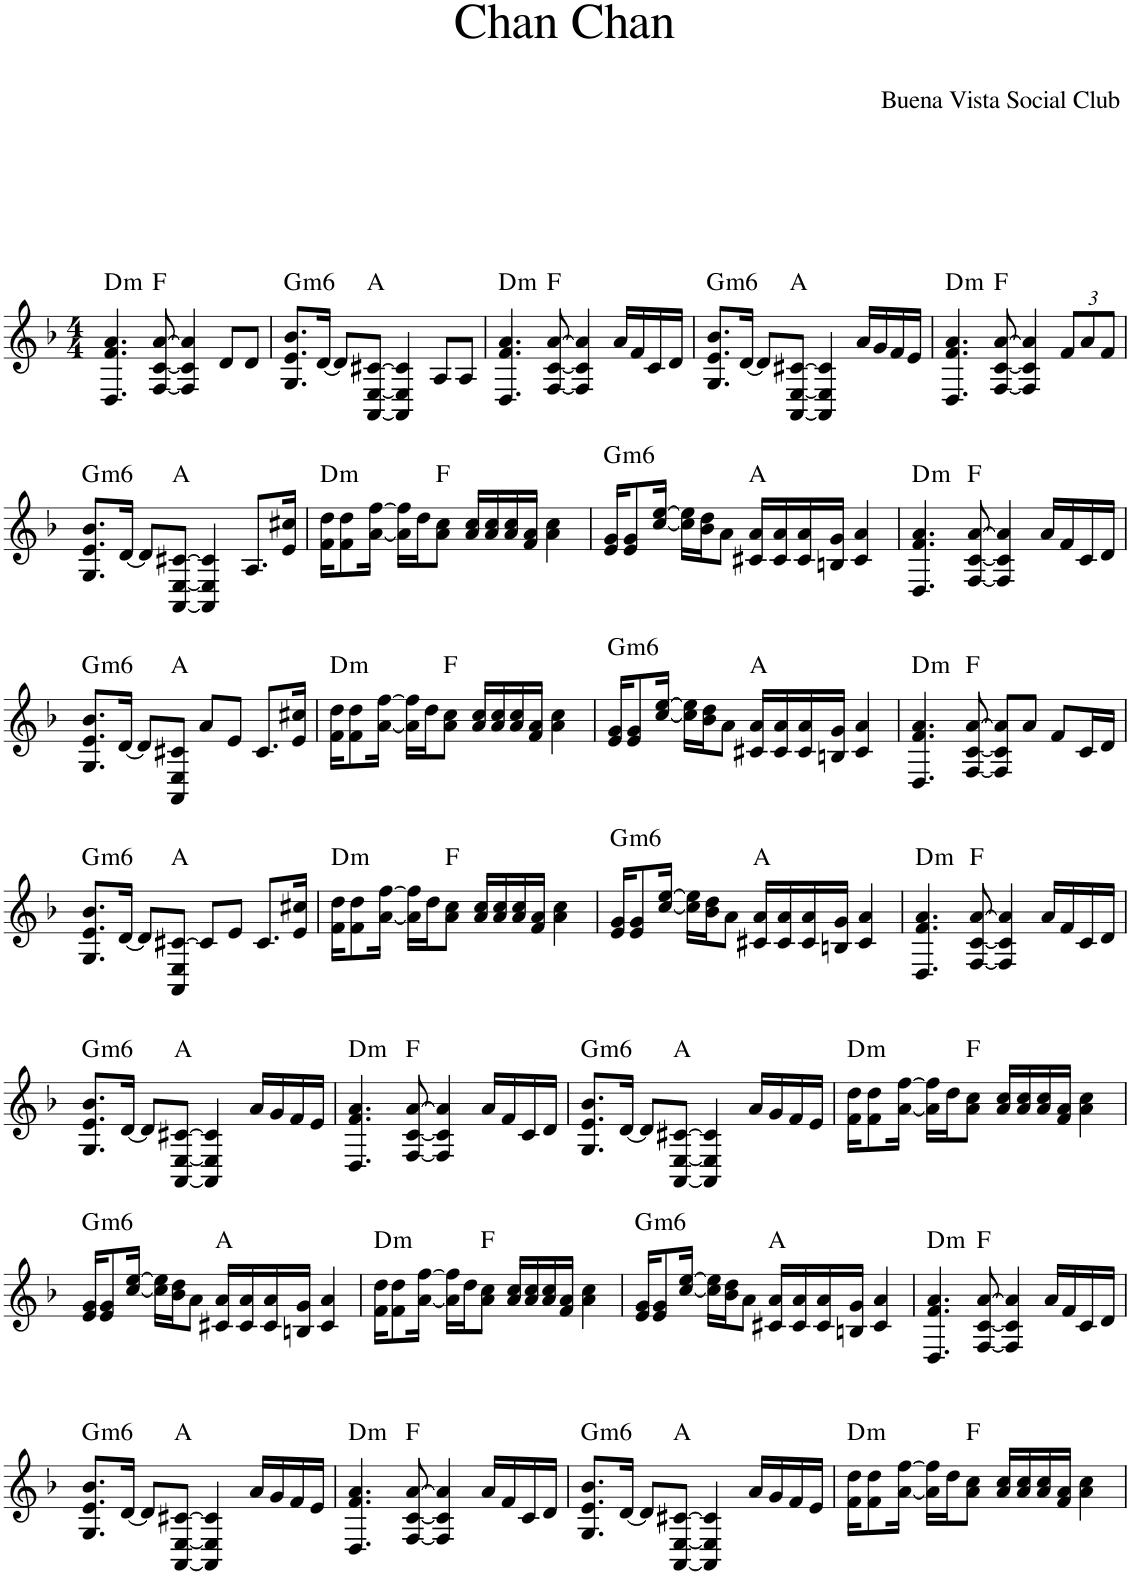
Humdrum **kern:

**kern	**harte
*part1	*part1
*staff1	*
*I"Piano	*
*I'Pno.	*
*clefG2	*
*k[b-]	*
*M4/4	*
=1	=1
!	!LO:H:kt=m
4.D/ 4.f/ 4.a/	D:min
[8F/ [8c/ [8a/	F:maj
4F/] 4c/] 4a/]	.
8d/L	.
8d/J	.
=2	=2
!	!LO:H:kt=m6
8.G/ 8.e/ 8.b-/L	G:min6
[16d/Jk	.
8d/L]	.
[8AA/ [8E/ [8c#X/J	A:maj
4AA/] 4E/] 4c#/]	.
8A/L	.
8A/J	.
=3	=3
!	!LO:H:kt=m
4.D/ 4.f/ 4.a/	D:min
[8F/ [8c/ [8a/	F:maj
4F/] 4c/] 4a/]	.
16a/LL	.
16f/	.
16c/	.
16d/JJ	.
=4	=4
!	!LO:H:kt=m6
8.G/ 8.e/ 8.b-/L	G:min6
[16d/Jk	.
8d/L]	.
[8AA/ [8E/ [8c#X/J	A:maj
4AA/] 4E/] 4c#/]	.
16a/LL	.
16g/	.
16f/	.
16e/JJ	.
=5	=5
!	!LO:H:kt=m
4.D/ 4.f/ 4.a/	D:min
[8F/ [8c/ [8a/	F:maj
4F/] 4c/] 4a/]	.
*Xbrackettup	*
12f/L	.
12a/	.
12f/J	.
!!LO:LB:g=z
=6	=6
!	!LO:H:kt=m6
8.G/ 8.e/ 8.b-/L	G:min6
[16d/Jk	.
8d/L]	.
[8AA/ [8E/ [8c#X/J	A:maj
4AA/] 4E/] 4c#/]	.
8.A/L	.
16e/ 16cc#X/Jk	.
=7	=7
!	!LO:H:kt=m
16f\ 16dd\KL	D:min
8f\ 8dd\	.
[16a\ [16ff\Jk	.
16a\] 16ff\]LL	.
16dd\J	.
8a\ 8cc\J	F:maj
16a/ 16cc/LL	.
16a/ 16cc/	.
16a/ 16cc/	.
16f/ 16a/JJ	.
4a\ 4cc\	.
=8	=8
!	!LO:H:kt=m6
16e/ 16g/KL	G:min6
8e/ 8g/	.
[16cc/ [16ee/Jk	.
16cc\] 16ee\]LL	.
16b-\ 16dd\J	.
8a\J	.
16c#X/ 16a/LL	A:maj
16c#/ 16a/	.
16c#/ 16a/	.
16Bn/ 16g/JJ	.
4c#/ 4a/	.
=9	=9
!	!LO:H:kt=m
4.D/ 4.f/ 4.a/	D:min
[8F/ [8c/ [8a/	F:maj
4F/] 4c/] 4a/]	.
16a/LL	.
16f/	.
16c/	.
16d/JJ	.
!!LO:LB:g=z
=10	=10
!	!LO:H:kt=m6
8.G/ 8.e/ 8.b-/L	G:min6
[16d/Jk	.
8d/L]	.
8AA/ 8E/ 8c#X/J	A:maj
8a/L	.
8e/J	.
8.c#/L	.
16e/ 16cc#X/Jk	.
=11	=11
!	!LO:H:kt=m
16f\ 16dd\KL	D:min
8f\ 8dd\	.
[16a\ [16ff\Jk	.
16a\] 16ff\]LL	.
16dd\J	.
8a\ 8cc\J	F:maj
16a/ 16cc/LL	.
16a/ 16cc/	.
16a/ 16cc/	.
16f/ 16a/JJ	.
4a\ 4cc\	.
=12	=12
!	!LO:H:kt=m6
16e/ 16g/KL	G:min6
8e/ 8g/	.
[16cc/ [16ee/Jk	.
16cc\] 16ee\]LL	.
16b-\ 16dd\J	.
8a\J	.
16c#X/ 16a/LL	A:maj
16c#/ 16a/	.
16c#/ 16a/	.
16Bn/ 16g/JJ	.
4c#/ 4a/	.
=13	=13
!	!LO:H:kt=m
4.D/ 4.f/ 4.a/	D:min
[8F/ [8c/ [8a/	F:maj
8F/] 8c/] 8a/]L	.
8a/J	.
8f/L	.
16c/L	.
16d/JJ	.
!!LO:LB:g=z
=14	=14
!	!LO:H:kt=m6
8.G/ 8.e/ 8.b-/L	G:min6
[16d/Jk	.
8d/L]	.
8AA/ 8E/ [8c#X/J	A:maj
8c#/L]	.
8e/J	.
8.c#/L	.
16e/ 16cc#X/Jk	.
=15	=15
!	!LO:H:kt=m
16f\ 16dd\KL	D:min
8f\ 8dd\	.
[16a\ [16ff\Jk	.
16a\] 16ff\]LL	.
16dd\J	.
8a\ 8cc\J	F:maj
16a/ 16cc/LL	.
16a/ 16cc/	.
16a/ 16cc/	.
16f/ 16a/JJ	.
4a\ 4cc\	.
=16	=16
!	!LO:H:kt=m6
16e/ 16g/KL	G:min6
8e/ 8g/	.
[16cc/ [16ee/Jk	.
16cc\] 16ee\]LL	.
16b-\ 16dd\J	.
8a\J	.
16c#X/ 16a/LL	A:maj
16c#/ 16a/	.
16c#/ 16a/	.
16Bn/ 16g/JJ	.
4c#/ 4a/	.
=17	=17
!	!LO:H:kt=m
4.D/ 4.f/ 4.a/	D:min
[8F/ [8c/ [8a/	F:maj
4F/] 4c/] 4a/]	.
16a/LL	.
16f/	.
16c/	.
16d/JJ	.
!!LO:LB:g=z
=18	=18
!	!LO:H:kt=m6
8.G/ 8.e/ 8.b-/L	G:min6
[16d/Jk	.
8d/L]	.
[8AA/ [8E/ [8c#X/J	A:maj
4AA/] 4E/] 4c#/]	.
16a/LL	.
16g/	.
16f/	.
16e/JJ	.
=19	=19
!	!LO:H:kt=m
4.D/ 4.f/ 4.a/	D:min
[8F/ [8c/ [8a/	F:maj
4F/] 4c/] 4a/]	.
16a/LL	.
16f/	.
16c/	.
16d/JJ	.
=20	=20
!	!LO:H:kt=m6
8.G/ 8.e/ 8.b-/L	G:min6
[16d/Jk	.
8d/L]	.
[8AA/ [8E/ [8c#X/J	A:maj
4AA/] 4E/] 4c#/]	.
16a/LL	.
16g/	.
16f/	.
16e/JJ	.
=21	=21
!	!LO:H:kt=m
16f\ 16dd\KL	D:min
8f\ 8dd\	.
[16a\ [16ff\Jk	.
16a\] 16ff\]LL	.
16dd\J	.
8a\ 8cc\J	F:maj
16a/ 16cc/LL	.
16a/ 16cc/	.
16a/ 16cc/	.
16f/ 16a/JJ	.
4a\ 4cc\	.
!!LO:LB:g=z
=22	=22
!	!LO:H:kt=m6
16e/ 16g/KL	G:min6
8e/ 8g/	.
[16cc/ [16ee/Jk	.
16cc\] 16ee\]LL	.
16b-\ 16dd\J	.
8a\J	.
16c#X/ 16a/LL	A:maj
16c#/ 16a/	.
16c#/ 16a/	.
16Bn/ 16g/JJ	.
4c#/ 4a/	.
=23	=23
!	!LO:H:kt=m
16f\ 16dd\KL	D:min
8f\ 8dd\	.
[16a\ [16ff\Jk	.
16a\] 16ff\]LL	.
16dd\J	.
8a\ 8cc\J	F:maj
16a/ 16cc/LL	.
16a/ 16cc/	.
16a/ 16cc/	.
16f/ 16a/JJ	.
4a\ 4cc\	.
=24	=24
!	!LO:H:kt=m6
16e/ 16g/KL	G:min6
8e/ 8g/	.
[16cc/ [16ee/Jk	.
16cc\] 16ee\]LL	.
16b-\ 16dd\J	.
8a\J	.
16c#X/ 16a/LL	A:maj
16c#/ 16a/	.
16c#/ 16a/	.
16Bn/ 16g/JJ	.
4c#/ 4a/	.
=25	=25
!	!LO:H:kt=m
4.D/ 4.f/ 4.a/	D:min
[8F/ [8c/ [8a/	F:maj
4F/] 4c/] 4a/]	.
16a/LL	.
16f/	.
16c/	.
16d/JJ	.
!!LO:LB:g=z
=26	=26
!	!LO:H:kt=m6
8.G/ 8.e/ 8.b-/L	G:min6
[16d/Jk	.
8d/L]	.
[8AA/ [8E/ [8c#X/J	A:maj
4AA/] 4E/] 4c#/]	.
16a/LL	.
16g/	.
16f/	.
16e/JJ	.
=27	=27
!	!LO:H:kt=m
4.D/ 4.f/ 4.a/	D:min
[8F/ [8c/ [8a/	F:maj
4F/] 4c/] 4a/]	.
16a/LL	.
16f/	.
16c/	.
16d/JJ	.
=28	=28
!	!LO:H:kt=m6
8.G/ 8.e/ 8.b-/L	G:min6
[16d/Jk	.
8d/L]	.
[8AA/ [8E/ [8c#X/J	A:maj
4AA/] 4E/] 4c#/]	.
16a/LL	.
16g/	.
16f/	.
16e/JJ	.
=29	=29
!	!LO:H:kt=m
16f\ 16dd\KL	D:min
8f\ 8dd\	.
[16a\ [16ff\Jk	.
16a\] 16ff\]LL	.
16dd\J	.
8a\ 8cc\J	F:maj
16a/ 16cc/LL	.
16a/ 16cc/	.
16a/ 16cc/	.
16f/ 16a/JJ	.
4a\ 4cc\	.
=	=
*-	*-
